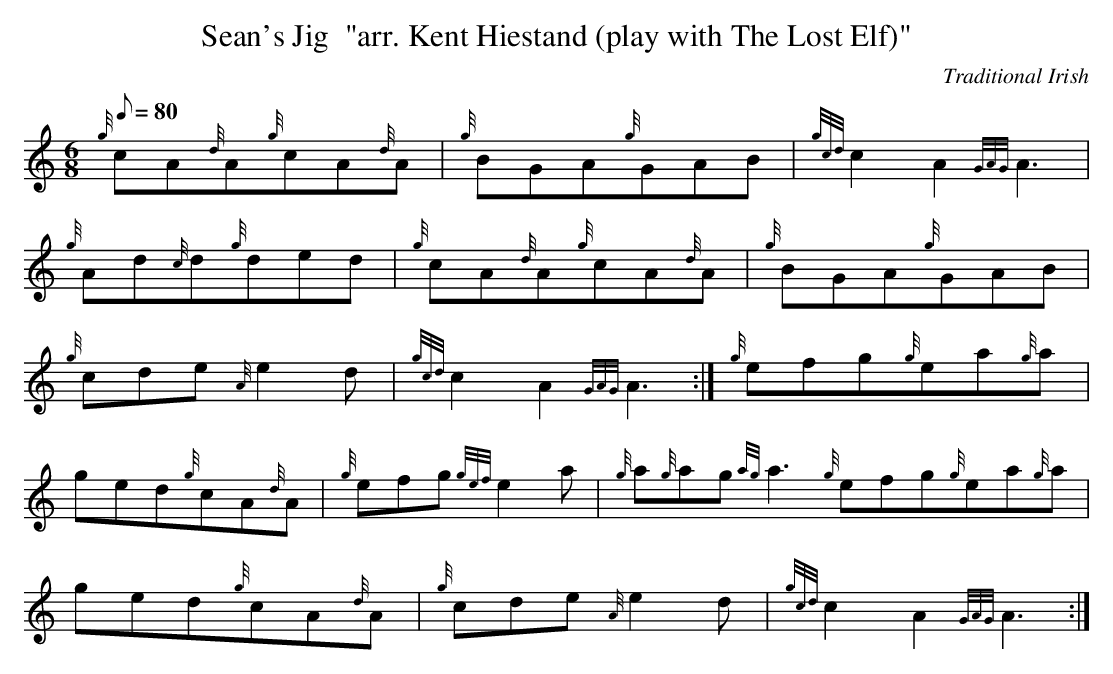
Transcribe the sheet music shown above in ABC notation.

X:1
T:Sean's Jig  "arr. Kent Hiestand (play with The Lost Elf)"
M:6/8
L:1/8
Q:80
C:Traditional Irish
K:HP
{g}cA{d}A{g}cA{d}A | \
{g}BGA{g}GAB | \
{gcd}c2A2{GAG}A3 |
{g}Ad{c}d{g}ded | \
{g}cA{d}A{g}cA{d}A | \
{g}BGA{g}GAB |
{g}cde{A}e2d | \
{gcd}c2A2{GAG}A3 :| \
{g}efg{g}ea{g}a |
ged{g}cA{d}A | \
{g}efg{gef}e2a | \
{g}a{g}ag{ag}a3{g}efg{g}ea{g}a |
ged{g}cA{d}A | \
{g}cde{A}e2d | \
{gcd}c2A2{GAG}A3 :|
